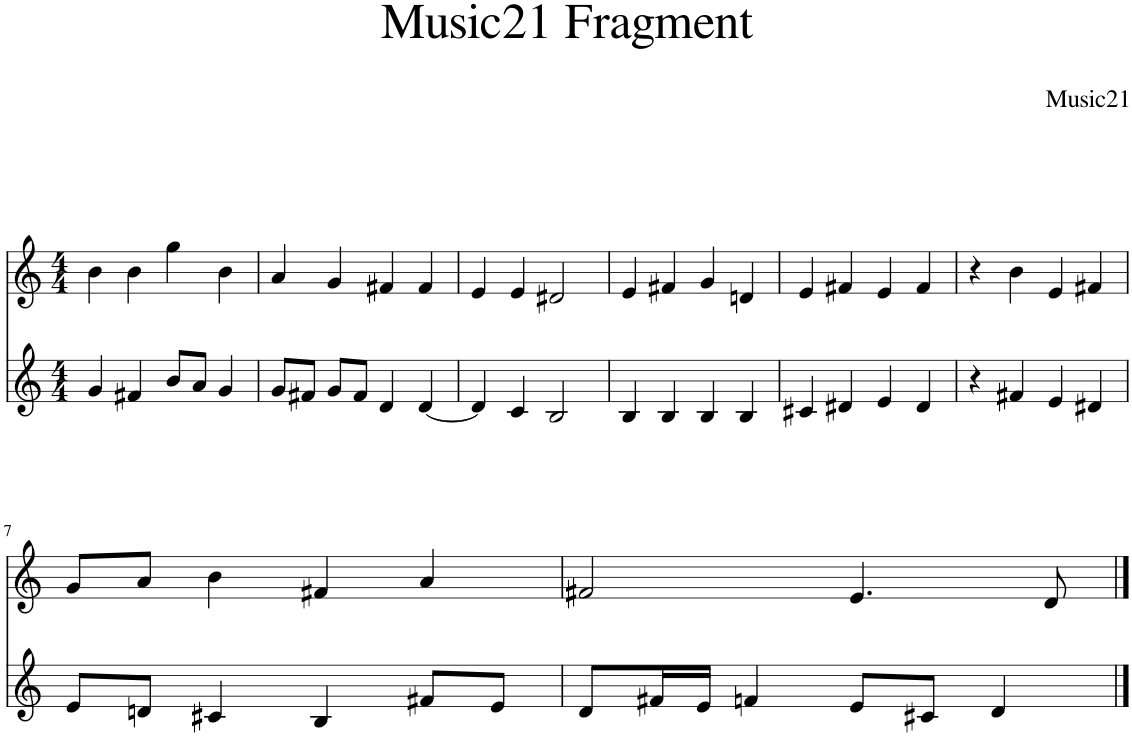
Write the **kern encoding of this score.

**kern	**kern
*part2	*part1
*staff2	*staff1
*I"Piano	*I"Piano
*I'Pno	*I'Pno
*clefG2	*clefG2
*k[]	*k[]
*M4/4	*M4/4
=1	=1
4g/	4b\
4f#X/	4b\
8b/L	4gg\
8a/J	.
4g/	4b\
=2	=2
8g/L	4a/
8f#X/J	.
8g/L	4g/
8f#/J	.
4d/	4f#X/
[4d/	4f#/
=3	=3
4d/]	4e/
4c/	4e/
2B/	2d#X/
=4	=4
4B/	4e/
4B/	4f#X/
4B/	4g/
4B/	4dn/
=5	=5
4c#X/	4e/
4d#X/	4f#X/
4e/	4e/
4d#/	4f#/
=6	=6
4r	4r
4f#X/	4b\
4e/	4e/
4d#X/	4f#X/
!!LO:LB:g=z
=7	=7
8e/L	8g/L
8dn/J	8a/J
4c#X/	4b\
4B/	4f#X/
8f#X/L	4a/
8e/J	.
=8	=8
8d/L	2f#X/
16f#X/L	.
16e/JJ	.
4fn/	.
8e/L	4.e/
8c#X/J	.
4d/	.
.	8d/
==	==
*-	*-
